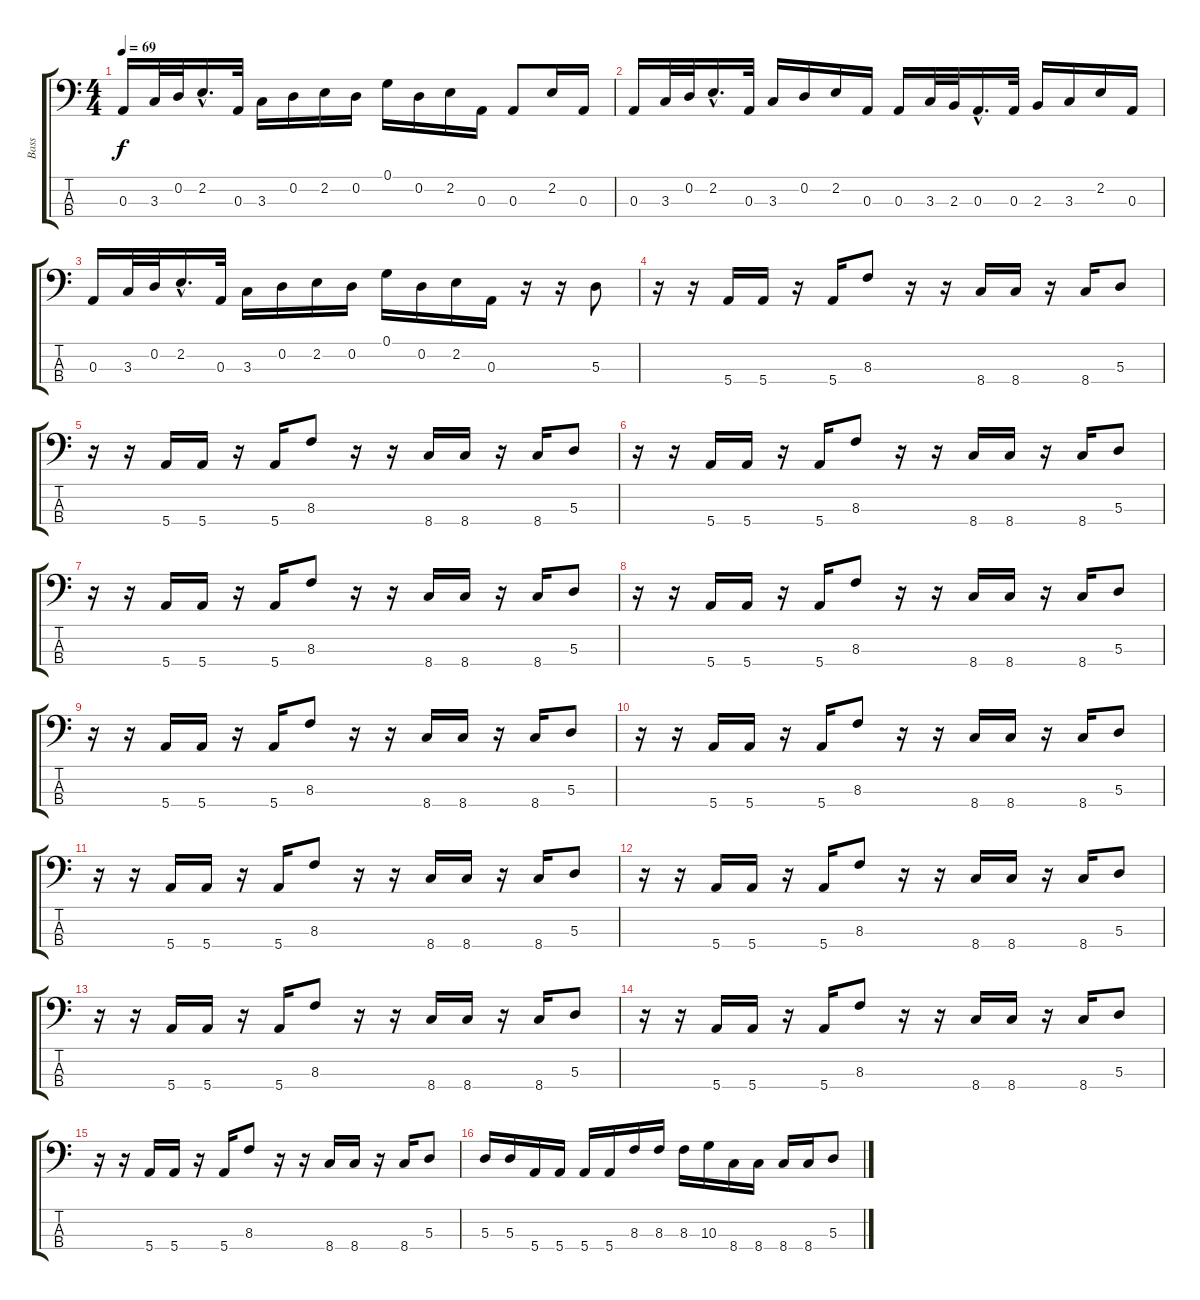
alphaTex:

\track ("Bass" "Bass") {instrument acousticguitarsteel}
\staff {score tabs}
\tuning (G2 D2 A1 E1) {hide}
\ts (4 4)
\tempo 69
\clef f4
\ks c
0.3.16{dy f} 3.3.32 0.2.32 2.2{hac}.16{d} 0.3.32 3.3.16 0.2.16 2.2.16 0.2.16 0.1.16 0.2.16 2.2.16 0.3.16 0.3.8 2.2.16 0.3.16 |
0.3.16 3.3.32 0.2.32 2.2{hac}.16{d} 0.3.32 3.3.16 0.2.16 2.2.16 0.3.16 0.3.16 3.3.32 2.3.32 0.3{hac}.16{d} 0.3.32 2.3.16 3.3.16 2.2.16 0.3.16 |
0.3.16 3.3.32 0.2.32 2.2{hac}.16{d} 0.3.32 3.3.16 0.2.16 2.2.16 0.2.16 0.1.16 0.2.16 2.2.16 0.3.16 r.16 r.16 5.3.8 |
r.16 r.16 5.4.16 5.4.16 r.16 5.4.16 8.3.8 r.16 r.16 8.4.16 8.4.16 r.16 8.4.16 5.3.8 |
r.16 r.16 5.4.16 5.4.16 r.16 5.4.16 8.3.8 r.16 r.16 8.4.16 8.4.16 r.16 8.4.16 5.3.8 |
r.16 r.16 5.4.16 5.4.16 r.16 5.4.16 8.3.8 r.16 r.16 8.4.16 8.4.16 r.16 8.4.16 5.3.8 |
r.16 r.16 5.4.16 5.4.16 r.16 5.4.16 8.3.8 r.16 r.16 8.4.16 8.4.16 r.16 8.4.16 5.3.8 |
r.16 r.16 5.4.16 5.4.16 r.16 5.4.16 8.3.8 r.16 r.16 8.4.16 8.4.16 r.16 8.4.16 5.3.8 |
r.16 r.16 5.4.16 5.4.16 r.16 5.4.16 8.3.8 r.16 r.16 8.4.16 8.4.16 r.16 8.4.16 5.3.8 |
r.16 r.16 5.4.16 5.4.16 r.16 5.4.16 8.3.8 r.16 r.16 8.4.16 8.4.16 r.16 8.4.16 5.3.8 |
r.16 r.16 5.4.16 5.4.16 r.16 5.4.16 8.3.8 r.16 r.16 8.4.16 8.4.16 r.16 8.4.16 5.3.8 |
r.16 r.16 5.4.16 5.4.16 r.16 5.4.16 8.3.8 r.16 r.16 8.4.16 8.4.16 r.16 8.4.16 5.3.8 |
r.16 r.16 5.4.16 5.4.16 r.16 5.4.16 8.3.8 r.16 r.16 8.4.16 8.4.16 r.16 8.4.16 5.3.8 |
r.16 r.16 5.4.16 5.4.16 r.16 5.4.16 8.3.8 r.16 r.16 8.4.16 8.4.16 r.16 8.4.16 5.3.8 |
r.16 r.16 5.4.16 5.4.16 r.16 5.4.16 8.3.8 r.16 r.16 8.4.16 8.4.16 r.16 8.4.16{volume 13} 5.3.8 |
5.3.16 5.3.16 5.4.16 5.4.16 5.4.16 5.4.16 8.3.16 8.3.16 8.3.16 10.3.16 8.4.16 8.4.16 8.4.16 8.4.16 5.3.8
